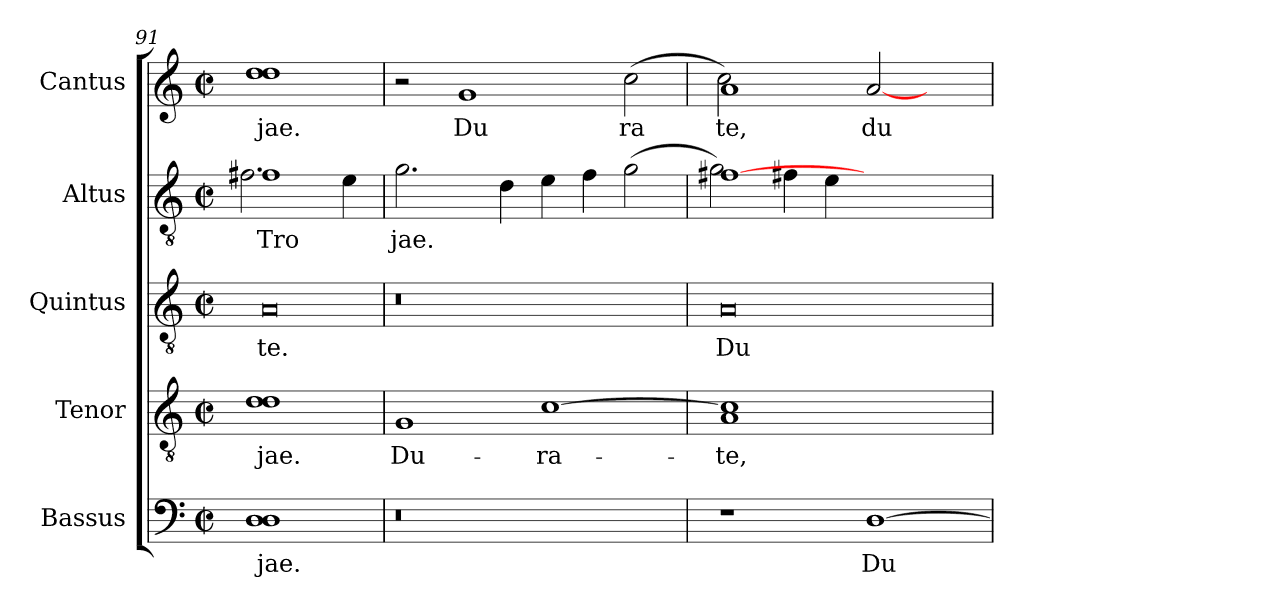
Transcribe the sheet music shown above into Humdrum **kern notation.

**kern	**text	**kern	**text	**kern	**text	**kern	**text	**kern	**text
*part5	*part5	*part4	*part4	*part3	*part3	*part2	*part2	*part1	*part1
*staff5	*staff5	*staff4	*staff4	*staff3	*staff3	*staff2	*staff2	*staff1	*staff1
*I"Bassus	*	*I"Tenor	*	*I"Quintus	*	*I"Altus	*	*I"Cantus	*
!!LO:LB:g=z
*clefF4	*	*clefGv2	*	*clefGv2	*	*clefGv2	*	*clefG2	*
*M2/2	*	*M2/2	*	*M2/2	*	*M2/2	*	*M2/2	*
*met(c|)	*	*met(c|)	*	*met(c|)	*	*met(c|)	*	*met(c|)	*
=91	=91	=91	=91	=91	=91	=91	=91	=91	=91
!	!LO:LY:b:cj	!	!LO:LY:b:cj	!LO:N:vis=0	!LO:LY:b:cj	!	!LO:LY:b	!	!LO:LY:b:cj
*	*	*	*	*	*	*^	*	*	*
1D 1D	-jae.	1d 1d	-jae.	1A	-te.	1f#	2.f#X\	Tro	1dd 1dd	jae.
.	.	.	.	.	.	.	4e\	.	.	.
=92	=92	=92	=92	=92	=92	=92	=92	=92	=92	=92
!	!	!	!LO:LY:b:cj	!	!	!	!	!LO:LY:b	!	!
*	*	*	*	*	*	*v	*v	*	*	*
0r	.	1G	Du-	0r	.	2.g\	jae.	2r	.
!	!	!	!	!	!	!	!	!	!LO:LY:b:cj
.	.	.	.	.	.	.	.	1g	Du
.	.	.	.	.	.	4d\	.	.	.
!	!	!	!LO:LY:b:cj	!	!	!	!	!	!
.	.	[>1c	-ra-	.	.	4e\	.	.	.
.	.	.	.	.	.	4f\	.	.	.
!	!	!	!	!	!	!	!	!	!LO:LY:b:cj
.	.	.	.	.	.	(>2g\	.	(>2cc\	ra
=93	=93	=93	=93	=93	=93	=93	=93	=93	=93
!	!	!	!LO:LY:b:cj	!LO:N:vis=0	!LO:LY:b:cj	!	!	!	!LO:LY:b:cj
*	*	*	*	*	*	*^	*	*^	*
1r	.	1c] 1A	-te,	1A	Du	[>1f#X	2g\)	.	1a	2cc\)	te,
.	.	.	.	.	.	.	4f#X\	.	.	2ryy	.
.	.	.	.	.	.	.	4e\	.	.	.	.
!	!LO:LY:b:cj	!	!	!	!	!	!	!	!	!	!LO:LY:b
[>1D	Du-	1ryy	.	1ryy	.	1ryy	1ryy	.	[<2a/	1ryy	du
.	.	.	.	.	.	.	.	.	2ryy	.	.
*	*	*	*	*	*	*v	*v	*	*	*	*
*	*	*	*	*	*	*	*	*v	*v	*
=	=	=	=	=	=	=	=	=	=
*-	*-	*-	*-	*-	*-	*-	*-	*-	*-
